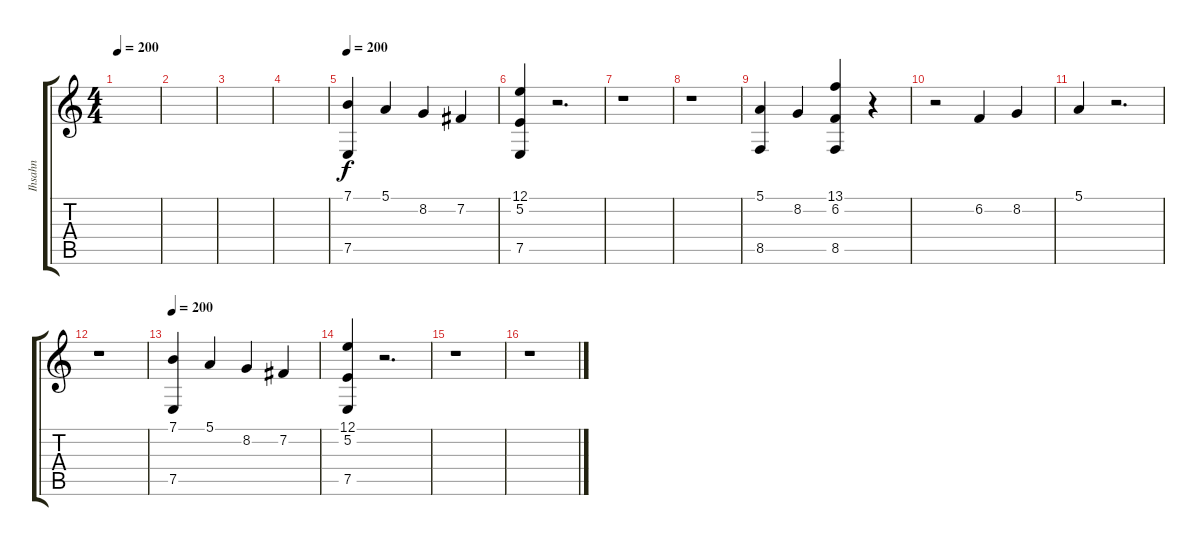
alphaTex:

\track ("Ihsahn" "Ihsahn") {instrument stringensemble1}
\staff {score tabs}
\tuning (E4 B3 G3 D3 A2 E2) {hide}
\ts (4 4)
\tempo 200
\clef g2
\ks c
|
|
|
|
\tempo 200
(7.1 7.5).4{volume 16 instrument stringensemble1} 5.1.4 8.2.4 7.2.4 |
(12.1 5.2 7.5).4 r.2{d} |
r.1 |
r.1 |
(5.1 8.5).4 8.2.4 (13.1 6.2 8.5).4 r.4 |
r.2 6.2.4 8.2.4 |
5.1.4 r.2{d} |
r.1 |
\tempo 200
(7.1 7.5).4{volume 16} 5.1.4 8.2.4 7.2.4 |
(12.1 5.2 7.5).4 r.2{d} |
r.1 |
r.1
